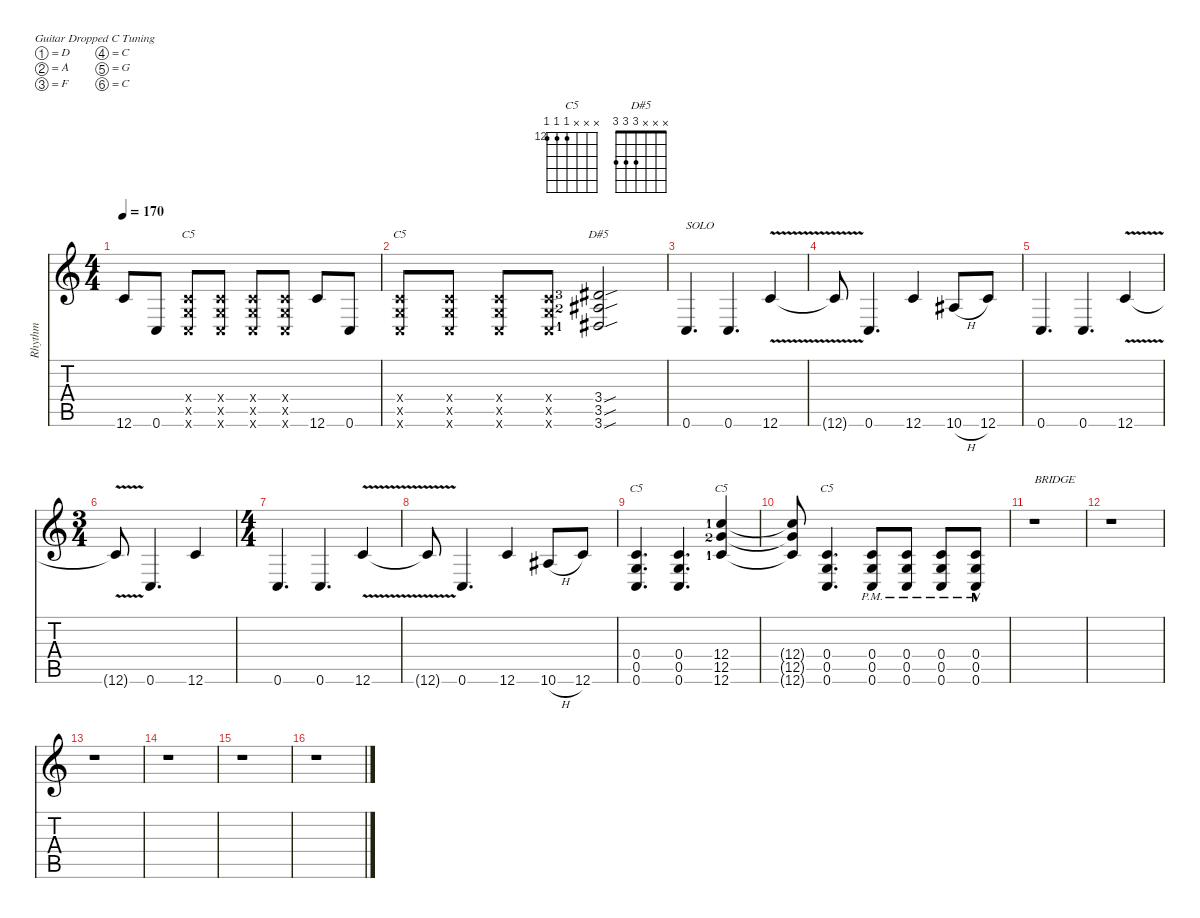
\hideDynamics
\bracketExtendMode nobrackets
\otherSystemsTrackNameOrientation horizontal
\track ("Rhythm" "Rhythm") {instrument overdrivenguitar}
\staff {score tabs}
\tuning (D4 A3 F3 C3 G2 C2)
\chord ("C5" x x x 0 0 0)
\chord ("D#5" x x x 3 3 3)
\chord ("C5" x x x 12 12 12) {firstfret 12}
\ts (4 4)
\tempo 170
\clef g2
\ks c
12.6.8{dy mf beam Up} 0.6.8{beam Up} (0.6{x} 0.5{x} 0.4{x}).8{ch "C5" beam Up} (0.6{x} 0.5{x} 0.4{x}).8{beam Up} (0.6{x} 0.5{x} 0.4{x}).8{beam Up} (0.6{x} 0.5{x} 0.4{x}).8{beam Up} 12.6.8{beam Up} 0.6.8{beam Up} |
(0.6{x} 0.5{x} 0.4{x}).8{ch "C5" beam Up} (0.6{x} 0.5{x} 0.4{x}).8{beam Up} (0.6{x} 0.5{x} 0.4{x}).8{beam Up} (0.6{x} 0.5{x} 0.4{x}).8{beam Up} (3.6{sou lf 2 acc #} 3.5{sou lf 3 acc #} 3.4{sou lf 4 acc #}).2{ch "D#5" beam Up} |
0.6.4{d txt "SOLO" beam Up} 0.6.4{d beam Up} 12.6{v}.4{beam Up} |
12.6{v t}.8{beam Up} 0.6.4{d beam Up} 12.6.4{beam Up} 10.6{h acc #}.8{beam Up} 12.6.8{beam Up} |
0.6.4{d beam Up} 0.6.4{d beam Up} 12.6{v}.4{beam Up} |
\ts (3 4)
12.6{v t}.8{beam Up} 0.6.4{d beam Up} 12.6.4{beam Up} |
\ts (4 4)
0.6.4{d beam Up} 0.6.4{d beam Up} 12.6{v}.4{beam Up} |
12.6{v t}.8{beam Up} 0.6.4{d beam Up} 12.6.4{beam Up} 10.6{h acc #}.8{beam Up} 12.6.8{beam Up} |
(0.6 0.5 0.4).4{d ch "C5" beam Up} (0.6 0.5 0.4).4{d beam Up} (12.6{lf 2} 12.5{lf 3} 12.4{lf 2}).4{ch "C5" beam Up} |
(12.6{t} 12.5{t} 12.4{t}).8{beam Up} (0.6 0.5 0.4).4{d ch "C5" beam Up} (0.6{pm} 0.5{pm} 0.4{pm}).8{beam Up} (0.6{pm} 0.5{pm} 0.4{pm}).8{beam Up} (0.6{pm} 0.5{pm} 0.4{pm}).8{beam Up} (0.6{hac pm} 0.5{hac pm} 0.4{hac pm}).8{beam Up} |
r.1{txt "BRIDGE" beam Down} |
r.1{beam Down} |
r.1{beam Down} |
r.1{beam Down} |
r.1{beam Down} |
r.1{beam Down}
